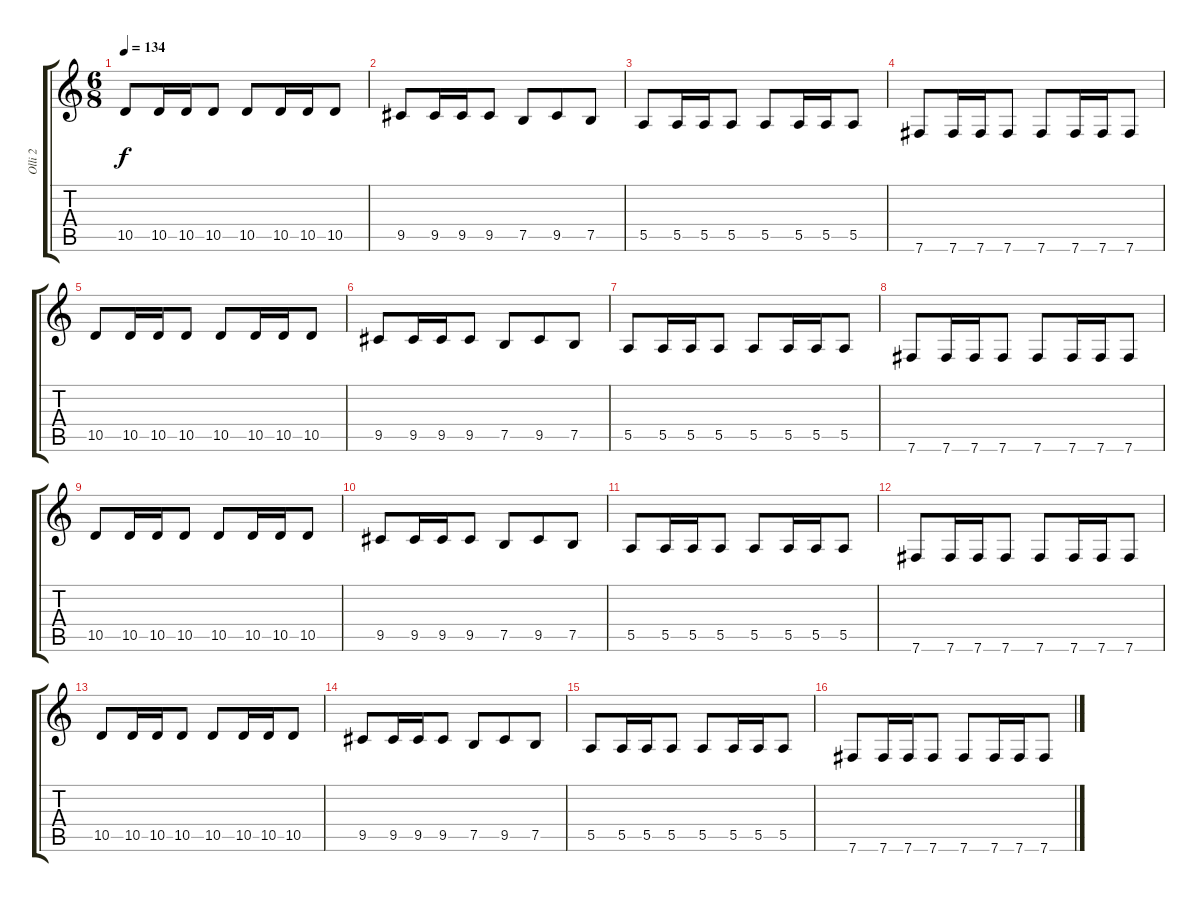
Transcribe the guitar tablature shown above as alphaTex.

\track ("Olli 2" "Olli 2") {instrument distortionguitar}
\staff {score tabs}
\tuning (B3 Gb3 D3 A2 E2 B1) {hide}
\ts (6 8)
\tempo 134
\clef g2
\ks c
10.5.8{dy f} 10.5.16 10.5.16 10.5.8 10.5.8 10.5.16 10.5.16 10.5.8 |
9.5.8 9.5.16 9.5.16 9.5.8 7.5.8 9.5.8 7.5.8 |
5.5.8 5.5.16 5.5.16 5.5.8 5.5.8 5.5.16 5.5.16 5.5.8 |
7.6.8 7.6.16 7.6.16 7.6.8 7.6.8 7.6.16 7.6.16 7.6.8 |
10.5.8 10.5.16 10.5.16 10.5.8 10.5.8 10.5.16 10.5.16 10.5.8 |
9.5.8 9.5.16 9.5.16 9.5.8 7.5.8 9.5.8 7.5.8 |
5.5.8 5.5.16 5.5.16 5.5.8 5.5.8 5.5.16 5.5.16 5.5.8 |
7.6.8 7.6.16 7.6.16 7.6.8 7.6.8 7.6.16 7.6.16 7.6.8 |
10.5.8 10.5.16 10.5.16 10.5.8 10.5.8 10.5.16 10.5.16 10.5.8 |
9.5.8 9.5.16 9.5.16 9.5.8 7.5.8 9.5.8 7.5.8 |
5.5.8 5.5.16 5.5.16 5.5.8 5.5.8 5.5.16 5.5.16 5.5.8 |
7.6.8 7.6.16 7.6.16 7.6.8 7.6.8 7.6.16 7.6.16 7.6.8 |
10.5.8 10.5.16 10.5.16 10.5.8 10.5.8 10.5.16 10.5.16 10.5.8 |
9.5.8 9.5.16 9.5.16 9.5.8 7.5.8 9.5.8 7.5.8 |
5.5.8 5.5.16 5.5.16 5.5.8 5.5.8 5.5.16 5.5.16 5.5.8 |
7.6.8 7.6.16 7.6.16 7.6.8 7.6.8 7.6.16 7.6.16 7.6.8
